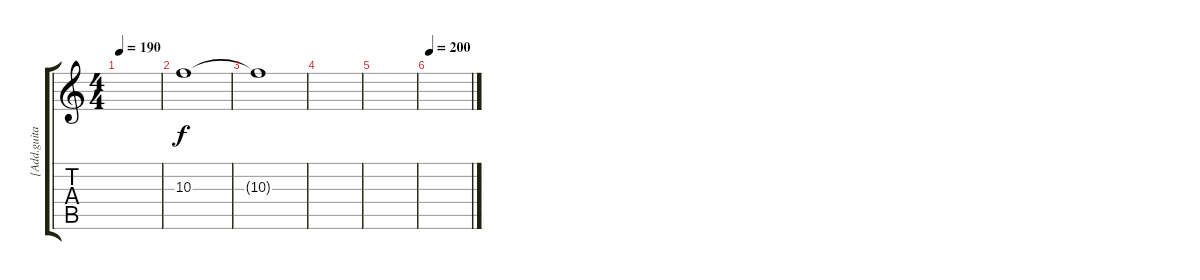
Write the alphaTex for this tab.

\track ("[Add.guitar]" "[Add.guita") {instrument overdrivenguitar}
\staff {score tabs}
\tuning (E4 B3 G3 D3 A2 D2) {hide}
\ts (4 4)
\tempo 190
\clef g2
\ks c
|
10.3.1 |
10.3{t}.1 |
|
|
\tempo 200
